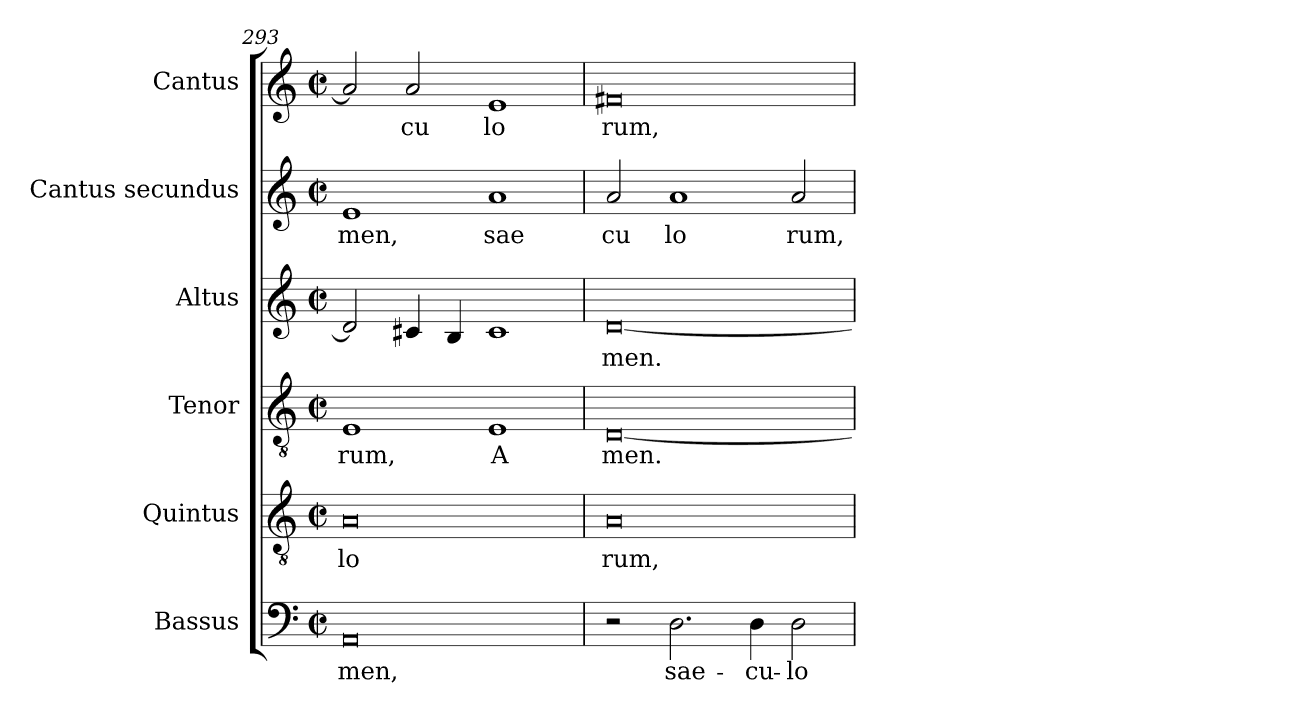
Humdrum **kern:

**kern	**text	**kern	**text	**kern	**text	**kern	**text	**kern	**text	**kern	**text
*part6	*part6	*part5	*part5	*part4	*part4	*part3	*part3	*part2	*part2	*part1	*part1
*staff6	*staff6	*staff5	*staff5	*staff4	*staff4	*staff3	*staff3	*staff2	*staff2	*staff1	*staff1
*I"Bassus	*	*I"Quintus	*	*I"Tenor	*	*I"Altus	*	*I"Cantus  secundus	*	*I"Cantus	*
*I'B	*	*I'Q	*	*I'T	*	*I'A	*	*	*	*I'C	*
*clefF4	*	*clefGv2	*	*clefGv2	*	*clefG2	*	*clefG2	*	*clefG2	*
*k[]	*	*k[]	*	*k[]	*	*k[]	*	*k[]	*	*k[]	*
*C:	*	*C:	*	*C:	*	*C:	*	*C:	*	*C:	*
*M2/2	*	*M2/2	*	*M2/2	*	*M2/2	*	*M2/2	*	*M2/2	*
*met(c|)	*	*met(c|)	*	*met(c|)	*	*met(c|)	*	*met(c|)	*	*met(c|)	*
=293	=293	=293	=293	=293	=293	=293	=293	=293	=293	=293	=293
!	!LO:LY:b:cj	!	!LO:LY:b:cj	!	!LO:LY:b:cj	!	!LO:LY:b:cj	!	!LO:LY:b:cj	!	!LO:LY:b:cj
0AA	-men,	0A	lo	1E	rum,	2d/]	--	1e	men,	2a/]	.
!	!	!	!	!	!	!	!LO:LY:b:cj	!	!	!	!LO:LY:b:cj
.	.	.	.	.	.	4c#X/	--	.	.	2a/	cu
!	!	!	!	!	!	!	!LO:LY:b:cj	!	!	!	!
.	.	.	.	.	.	4B/	--	.	.	.	.
!	!	!	!	!	!LO:LY:b:cj	!	!LO:LY:b:cj	!	!LO:LY:b:cj	!	!LO:LY:b:cj
.	.	.	.	1E	A	1c#	--	1a	sae	1e	lo
=294	=294	=294	=294	=294	=294	=294	=294	=294	=294	=294	=294
!	!	!	!LO:LY:b:cj	!	!LO:LY:b:cj	!	!LO:LY:b:cj	!	!LO:LY:b:cj	!	!LO:LY:b:cj
2r	.	0A	rum,	[<0D	men.	[<0d	-men.	2a/	cu	0f#X	rum,
!	!LO:LY:b:cj	!	!	!	!	!	!	!	!LO:LY:b:cj	!	!
2.D\	sae-	.	.	.	.	.	.	1a	lo	.	.
!	!LO:LY:b:cj	!	!	!	!	!	!	!	!	!	!
4D\	-cu-	.	.	.	.	.	.	.	.	.	.
!	!LO:LY:b:cj	!	!	!	!	!	!	!	!LO:LY:b:cj	!	!
2D\	-lo-	.	.	.	.	.	.	2a/	rum,	.	.
=	=	=	=	=	=	=	=	=	=	=	=
*-	*-	*-	*-	*-	*-	*-	*-	*-	*-	*-	*-
